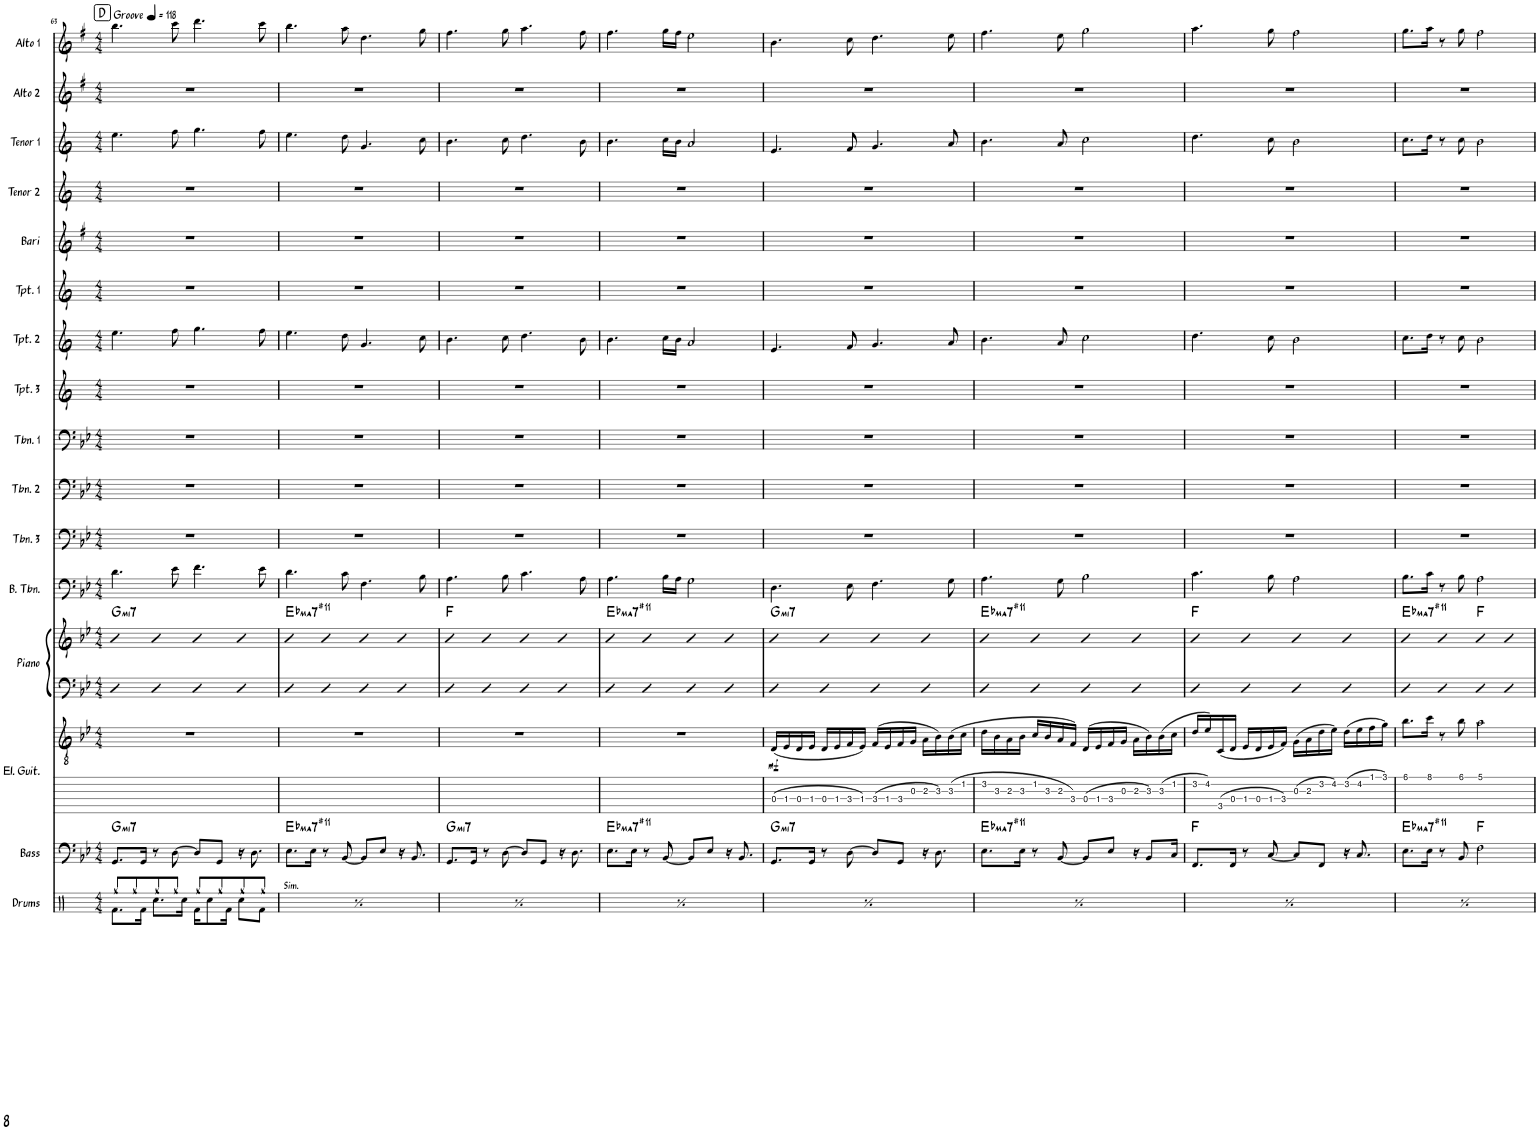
**kern	**kern	**harte	**kern	**kern	**dynam	**kern	**kern	**harte	**kern	**kern	**kern	**kern	**kern	**kern	**kern	**kern	**kern	**kern	**kern	**kern
*part16	*part15	*part15	*part14	*part14	*part14	*part13	*part13	*part13	*part12	*part11	*part10	*part9	*part8	*part7	*part6	*part5	*part4	*part3	*part2	*part1
*staff18	*staff17	*	*staff16	*staff15	*staff15/16	*staff14	*staff13	*	*staff12	*staff11	*staff10	*staff9	*staff8	*staff7	*staff6	*staff5	*staff4	*staff3	*staff2	*staff1
*I"Drums	*I"Bass	*	*I"Electric Guitar	*	*	*I"Piano	*	*	*I"Bass Trombone	*I"Trombone 3	*I"Trombone 2	*I"Trombone 1	*I"Trumpet 3	*I"Trumpet 2	*I"Trumpet 1	*I"Bari Sax	*I"Tenor Sax 2	*I"Tenor Sax 1	*I"Alto Sax 2	*I"Alto Sax 1
*I'Drums	*I'Bass	*	*I'El. Guit.	*	*	*I'Piano	*	*	*I'B. Tbn.	*I'Tbn. 3	*I'Tbn. 2	*I'Tbn. 1	*I'Tpt. 3	*I'Tpt. 2	*I'Tpt. 1	*I'Bari	*I'Tenor 2	*I'Tenor 1	*I'Alto 2	*I'Alto 1
!!LO:PB:g=z
*clefX	*clefF4	*	*	*clefGv2	*	*clefF4	*clefG2	*	*clefF4	*clefF4	*clefF4	*clefF4	*clefG2	*clefG2	*clefG2	*clefG2	*clefG2	*clefG2	*clefG2	*clefG2
*	*Trd7c12	*	*	*	*	*	*	*	*	*	*	*	*Trd1c2	*Trd1c2	*Trd1c2	*Trd12c21	*Trd8c14	*Trd8c14	*Trd5c9	*Trd5c9
*k[]	*k[b-e-]	*	*k[b-e-]	*k[b-e-]	*	*k[b-e-]	*k[b-e-]	*	*k[b-e-]	*k[b-e-]	*k[b-e-]	*k[b-e-]	*k[]	*k[]	*k[]	*k[f#]	*k[]	*k[]	*k[f#]	*k[f#]
*M4/4	*M4/4	*	*M4/4	*M4/4	*	*M4/4	*M4/4	*	*M4/4	*M4/4	*M4/4	*M4/4	*M4/4	*M4/4	*M4/4	*M4/4	*M4/4	*M4/4	*M4/4	*M4/4
*MM118	*MM118	*	*MM118	*MM118	*	*MM118	*MM118	*	*MM118	*MM118	*MM118	*MM118	*MM118	*MM118	*MM118	*MM118	*MM118	*MM118	*MM118	*MM118
!!LO:REH:place=s1:a:B:rj:fs=14:t=D
=63	=63	=63	=63	=63	=63	=63	=63	=63	=63	=63	=63	=63	=63	=63	=63	=63	=63	=63	=63	=63
*^	*	*	*	*	*	*	*	*	*	*	*	*	*	*	*	*	*	*	*	*
!	!	!	!LO:H:kt=mi7	!	!	!	!	!	!LO:H:kt=mi7	!	!	!	!	!	!	!	!	!	!	!	!LO:TX:a:B:t=Groove
8Rgg/L	8.Rf\L	8.GG/L	G:min7	1r	1r	.	4D	4b-	G:min7	4.d\	1r	1r	1r	1r	4.ee\	1r	1r	1r	4.ee\	1r	4.bb\
8Rgg/	.	.	.	.	.	.	.	.	.	.	.	.	.	.	.	.	.	.	.	.	.
.	16Rf\Jk	16GG/Jk	.	.	.	.	.	.	.	.	.	.	.	.	.	.	.	.	.	.	.
8Rgg/	8.Rcc\L	8r	.	.	.	.	4D	4b-	.	.	.	.	.	.	.	.	.	.	.	.	.
8Rgg/J	.	[8D\	.	.	.	.	.	.	.	8e-\	.	.	.	.	8ff\	.	.	.	8ff\	.	8ccc\
.	16Rcc\Jk	.	.	.	.	.	.	.	.	.	.	.	.	.	.	.	.	.	.	.	.
8Rgg/L	16Rf\KL	8D/L]	.	.	.	.	4D	4b-	.	4.f\	.	.	.	.	4.gg\	.	.	.	4.gg\	.	4.ddd\
.	8Rcc\	.	.	.	.	.	.	.	.	.	.	.	.	.	.	.	.	.	.	.	.
8Rgg/	.	8GG/J	.	.	.	.	.	.	.	.	.	.	.	.	.	.	.	.	.	.	.
.	16Rf\Jk	.	.	.	.	.	.	.	.	.	.	.	.	.	.	.	.	.	.	.	.
8Rgg/	8Rcc\L	16r	.	.	.	.	4D	4b-	.	.	.	.	.	.	.	.	.	.	.	.	.
.	.	8.D\	.	.	.	.	.	.	.	.	.	.	.	.	.	.	.	.	.	.	.
8Rgg/J	8Rf\J	.	.	.	.	.	.	.	.	8e-\	.	.	.	.	8ff\	.	.	.	8ff\	.	8ccc\
=64	=64	=64	=64	=64	=64	=64	=64	=64	=64	=64	=64	=64	=64	=64	=64	=64	=64	=64	=64	=64	=64
!	!	!	!LO:H:kt=ma7	!	!	!	!	!	!LO:H:kt=ma7	!	!	!	!	!	!	!	!	!	!	!	!
8Rgg/L	8.Rf\L	8.E-\L	Eb:maj7(#11)	1r	1r	.	4D	4b-	Eb:maj7(#11)	4.d\	1r	1r	1r	1r	4.ee\	1r	1r	1r	4.ee\	1r	4.bb\
8Rgg/	.	.	.	.	.	.	.	.	.	.	.	.	.	.	.	.	.	.	.	.	.
.	16Rf\Jk	16E-\Jk	.	.	.	.	.	.	.	.	.	.	.	.	.	.	.	.	.	.	.
8Rgg/	8.Rcc\L	8r	.	.	.	.	4D	4b-	.	.	.	.	.	.	.	.	.	.	.	.	.
8Rgg/J	.	[8BB-/	.	.	.	.	.	.	.	8c\	.	.	.	.	8dd\	.	.	.	8dd\	.	8aa\
.	16Rcc\Jk	.	.	.	.	.	.	.	.	.	.	.	.	.	.	.	.	.	.	.	.
8Rgg/L	16Rf\KL	8BB-/L]	.	.	.	.	4D	4b-	.	4.F\	.	.	.	.	4.g/	.	.	.	4.g/	.	4.dd\
.	8Rcc\	.	.	.	.	.	.	.	.	.	.	.	.	.	.	.	.	.	.	.	.
8Rgg/	.	8E-/J	.	.	.	.	.	.	.	.	.	.	.	.	.	.	.	.	.	.	.
.	16Rf\Jk	.	.	.	.	.	.	.	.	.	.	.	.	.	.	.	.	.	.	.	.
8Rgg/	8Rcc\L	16r	.	.	.	.	4D	4b-	.	.	.	.	.	.	.	.	.	.	.	.	.
.	.	8.BB-/	.	.	.	.	.	.	.	.	.	.	.	.	.	.	.	.	.	.	.
8Rgg/J	8Rf\J	.	.	.	.	.	.	.	.	8B-\	.	.	.	.	8cc\	.	.	.	8cc\	.	8gg\
=65	=65	=65	=65	=65	=65	=65	=65	=65	=65	=65	=65	=65	=65	=65	=65	=65	=65	=65	=65	=65	=65
!	!	!	!LO:H:kt=mi7	!	!	!	!	!	!	!	!	!	!	!	!	!	!	!	!	!	!
8Rgg/L	8.Rf\L	8.GG/L	G:min7	1r	1r	.	4D	4b-	F:maj	4.A\	1r	1r	1r	1r	4.b\	1r	1r	1r	4.b\	1r	4.ff#\
8Rgg/	.	.	.	.	.	.	.	.	.	.	.	.	.	.	.	.	.	.	.	.	.
.	16Rf\Jk	16GG/Jk	.	.	.	.	.	.	.	.	.	.	.	.	.	.	.	.	.	.	.
8Rgg/	8.Rcc\L	8r	.	.	.	.	4D	4b-	.	.	.	.	.	.	.	.	.	.	.	.	.
8Rgg/J	.	[8D\	.	.	.	.	.	.	.	8B-\	.	.	.	.	8cc\	.	.	.	8cc\	.	8gg\
.	16Rcc\Jk	.	.	.	.	.	.	.	.	.	.	.	.	.	.	.	.	.	.	.	.
8Rgg/L	16Rf\KL	8D/L]	.	.	.	.	4D	4b-	.	4.c\	.	.	.	.	4.dd\	.	.	.	4.dd\	.	4.aa\
.	8Rcc\	.	.	.	.	.	.	.	.	.	.	.	.	.	.	.	.	.	.	.	.
8Rgg/	.	8GG/J	.	.	.	.	.	.	.	.	.	.	.	.	.	.	.	.	.	.	.
.	16Rf\Jk	.	.	.	.	.	.	.	.	.	.	.	.	.	.	.	.	.	.	.	.
8Rgg/	8Rcc\L	16r	.	.	.	.	4D	4b-	.	.	.	.	.	.	.	.	.	.	.	.	.
.	.	8.D\	.	.	.	.	.	.	.	.	.	.	.	.	.	.	.	.	.	.	.
8Rgg/J	8Rf\J	.	.	.	.	.	.	.	.	8A\	.	.	.	.	8b\	.	.	.	8b\	.	8ff#\
=66	=66	=66	=66	=66	=66	=66	=66	=66	=66	=66	=66	=66	=66	=66	=66	=66	=66	=66	=66	=66	=66
!	!	!	!LO:H:kt=ma7	!	!	!	!	!	!LO:H:kt=ma7	!	!	!	!	!	!	!	!	!	!	!	!
8Rgg/L	8.Rf\L	8.E-\L	Eb:maj7(#11)	1r	1r	.	4D	4b-	Eb:maj7(#11)	4.A\	1r	1r	1r	1r	4.b\	1r	1r	1r	4.b\	1r	4.ff#\
8Rgg/	.	.	.	.	.	.	.	.	.	.	.	.	.	.	.	.	.	.	.	.	.
.	16Rf\Jk	16E-\Jk	.	.	.	.	.	.	.	.	.	.	.	.	.	.	.	.	.	.	.
8Rgg/	8.Rcc\L	8r	.	.	.	.	4D	4b-	.	.	.	.	.	.	.	.	.	.	.	.	.
8Rgg/J	.	[8BB-/	.	.	.	.	.	.	.	16B-\LL	.	.	.	.	16cc\LL	.	.	.	16cc\LL	.	16gg\LL
.	16Rcc\Jk	.	.	.	.	.	.	.	.	16A\JJ	.	.	.	.	16b\JJ	.	.	.	16b\JJ	.	16ff#\JJ
8Rgg/L	16Rf\KL	8BB-/L]	.	.	.	.	4D	4b-	.	2G\	.	.	.	.	2a/	.	.	.	2a/	.	2ee\
.	8Rcc\	.	.	.	.	.	.	.	.	.	.	.	.	.	.	.	.	.	.	.	.
8Rgg/	.	8E-/J	.	.	.	.	.	.	.	.	.	.	.	.	.	.	.	.	.	.	.
.	16Rf\Jk	.	.	.	.	.	.	.	.	.	.	.	.	.	.	.	.	.	.	.	.
8Rgg/	8Rcc\L	16r	.	.	.	.	4D	4b-	.	.	.	.	.	.	.	.	.	.	.	.	.
.	.	8.BB-/	.	.	.	.	.	.	.	.	.	.	.	.	.	.	.	.	.	.	.
8Rgg/J	8Rf\J	.	.	.	.	.	.	.	.	.	.	.	.	.	.	.	.	.	.	.	.
=67	=67	=67	=67	=67	=67	=67	=67	=67	=67	=67	=67	=67	=67	=67	=67	=67	=67	=67	=67	=67	=67
!	!	!	!LO:H:kt=mi7	!	!	!LO:DY:b	!	!	!LO:H:kt=mi7	!	!	!	!	!	!	!	!	!	!	!	!
8Rgg/L	8.Rf\L	8.GG/L	G:min7	16DLL	(16D/LL	mf	4D	4b-	G:min7	4.D\	1r	1r	1r	1r	4.e/	1r	1r	1r	4.e/	1r	4.b\
.	.	.	.	16E-J	16E-/	.	.	.	.	.	.	.	.	.	.	.	.	.	.	.	.
8Rgg/	.	.	.	16DL	16D/	.	.	.	.	.	.	.	.	.	.	.	.	.	.	.	.
.	16Rf\Jk	16GG/Jk	.	16E-JJ	16E-/JJ	.	.	.	.	.	.	.	.	.	.	.	.	.	.	.	.
8Rgg/	8.Rcc\L	8r	.	16DLL	16D/LL	.	4D	4b-	.	.	.	.	.	.	.	.	.	.	.	.	.
.	.	.	.	16E-J	16E-/	.	.	.	.	.	.	.	.	.	.	.	.	.	.	.	.
8Rgg/J	.	[8D\	.	16FL	16F/	.	.	.	.	8E-\	.	.	.	.	8f/	.	.	.	8f/	.	8cc\
.	16Rcc\Jk	.	.	16E-JJ	16E-/JJ)	.	.	.	.	.	.	.	.	.	.	.	.	.	.	.	.
8Rgg/L	16Rf\KL	8D/L]	.	16FLL	(16F/LL	.	4D	4b-	.	4.F\	.	.	.	.	4.g/	.	.	.	4.g/	.	4.dd\
.	8Rcc\	.	.	16E-J	16E-/	.	.	.	.	.	.	.	.	.	.	.	.	.	.	.	.
8Rgg/	.	8GG/J	.	16FL	16F/	.	.	.	.	.	.	.	.	.	.	.	.	.	.	.	.
.	16Rf\Jk	.	.	16GJJ	16G/JJ	.	.	.	.	.	.	.	.	.	.	.	.	.	.	.	.
8Rgg/	8Rcc\L	16r	.	16ALL	16A\LL	.	4D	4b-	.	.	.	.	.	.	.	.	.	.	.	.	.
.	.	8.D\	.	16B-J	16B-\)	.	.	.	.	.	.	.	.	.	.	.	.	.	.	.	.
8Rgg/J	8Rf\J	.	.	16B-L	(16B-\	.	.	.	.	8G\	.	.	.	.	8a/	.	.	.	8a/	.	8ee\
.	.	.	.	16cJJ	16c\JJ	.	.	.	.	.	.	.	.	.	.	.	.	.	.	.	.
=68	=68	=68	=68	=68	=68	=68	=68	=68	=68	=68	=68	=68	=68	=68	=68	=68	=68	=68	=68	=68	=68
!	!	!	!LO:H:kt=ma7	!	!	!	!	!	!LO:H:kt=ma7	!	!	!	!	!	!	!	!	!	!	!	!
8Rgg/L	8.Rf\L	8.E-\L	Eb:maj7(#11)	16dLL	16d\LL	.	4D	4b-	Eb:maj7(#11)	4.A\	1r	1r	1r	1r	4.b\	1r	1r	1r	4.b\	1r	4.ff#\
.	.	.	.	16B-J	16B-\	.	.	.	.	.	.	.	.	.	.	.	.	.	.	.	.
8Rgg/	.	.	.	16AL	16A\	.	.	.	.	.	.	.	.	.	.	.	.	.	.	.	.
.	16Rf\Jk	16E-\Jk	.	16B-JJ	16B-\JJ	.	.	.	.	.	.	.	.	.	.	.	.	.	.	.	.
8Rgg/	8.Rcc\L	8r	.	16cLL	16c/LL	.	4D	4b-	.	.	.	.	.	.	.	.	.	.	.	.	.
.	.	.	.	16B-J	16B-/	.	.	.	.	.	.	.	.	.	.	.	.	.	.	.	.
8Rgg/J	.	[8BB-/	.	16AL	16A/	.	.	.	.	8G\	.	.	.	.	8a/	.	.	.	8a/	.	8ee\
.	16Rcc\Jk	.	.	16FJJ	16F/JJ)	.	.	.	.	.	.	.	.	.	.	.	.	.	.	.	.
8Rgg/L	16Rf\KL	8BB-/L]	.	16DLL	(16D/LL	.	4D	4b-	.	2B-\	.	.	.	.	2cc\	.	.	.	2cc\	.	2gg\
.	8Rcc\	.	.	16E-J	16E-/	.	.	.	.	.	.	.	.	.	.	.	.	.	.	.	.
8Rgg/	.	8E-/J	.	16FL	16F/	.	.	.	.	.	.	.	.	.	.	.	.	.	.	.	.
.	16Rf\Jk	.	.	16GJJ	16G/JJ	.	.	.	.	.	.	.	.	.	.	.	.	.	.	.	.
8Rgg/	8Rcc\L	16r	.	16ALL	16A\LL	.	4D	4b-	.	.	.	.	.	.	.	.	.	.	.	.	.
.	.	8BB-/L	.	16B-J	16B-\)	.	.	.	.	.	.	.	.	.	.	.	.	.	.	.	.
8Rgg/J	8Rf\J	.	.	16B-L	(16B-\	.	.	.	.	.	.	.	.	.	.	.	.	.	.	.	.
.	.	16C/Jk	.	16cJJ	16c\JJ	.	.	.	.	.	.	.	.	.	.	.	.	.	.	.	.
=69	=69	=69	=69	=69	=69	=69	=69	=69	=69	=69	=69	=69	=69	=69	=69	=69	=69	=69	=69	=69	=69
8Rgg/L	8.Rf\L	8.FF/L	F:maj	16dLL	16d/LL	.	4D	4b-	F:maj	4.c\	1r	1r	1r	1r	4.dd\	1r	1r	1r	4.dd\	1r	4.aa\
.	.	.	.	16e-J	16e-/)	.	.	.	.	.	.	.	.	.	.	.	.	.	.	.	.
8Rgg/	.	.	.	16CL	(16C/	.	.	.	.	.	.	.	.	.	.	.	.	.	.	.	.
.	16Rf\Jk	16FF/Jk	.	16DJJ	16D/JJ	.	.	.	.	.	.	.	.	.	.	.	.	.	.	.	.
8Rgg/	8.Rcc\L	8r	.	16E-LL	16E-/LL	.	4D	4b-	.	.	.	.	.	.	.	.	.	.	.	.	.
.	.	.	.	16DJ	16D/	.	.	.	.	.	.	.	.	.	.	.	.	.	.	.	.
8Rgg/J	.	[8C/	.	16E-L	16E-/	.	.	.	.	8B-\	.	.	.	.	8cc\	.	.	.	8cc\	.	8gg\
.	16Rcc\Jk	.	.	16FJJ	16F/JJ)	.	.	.	.	.	.	.	.	.	.	.	.	.	.	.	.
8Rgg/L	16Rf\KL	8C/L]	.	16GLL	(16G\LL	.	4D	4b-	.	2A\	.	.	.	.	2b\	.	.	.	2b\	.	2ff#\
.	8Rcc\	.	.	16AJ	16A\	.	.	.	.	.	.	.	.	.	.	.	.	.	.	.	.
8Rgg/	.	8FF/J	.	16dL	16d\	.	.	.	.	.	.	.	.	.	.	.	.	.	.	.	.
.	16Rf\Jk	.	.	16e-JJ	16e-\JJ)	.	.	.	.	.	.	.	.	.	.	.	.	.	.	.	.
8Rgg/	8Rcc\L	16r	.	16dLL	(16d\LL	.	4D	4b-	.	.	.	.	.	.	.	.	.	.	.	.	.
.	.	8.C/	.	16e-J	16e-\	.	.	.	.	.	.	.	.	.	.	.	.	.	.	.	.
8Rgg/J	8Rf\J	.	.	16fL	16f\	.	.	.	.	.	.	.	.	.	.	.	.	.	.	.	.
.	.	.	.	16gJJ	16g\JJ)	.	.	.	.	.	.	.	.	.	.	.	.	.	.	.	.
=70	=70	=70	=70	=70	=70	=70	=70	=70	=70	=70	=70	=70	=70	=70	=70	=70	=70	=70	=70	=70	=70
!	!	!	!LO:H:kt=ma7	!	!	!	!	!	!LO:H:kt=ma7	!	!	!	!	!	!	!	!	!	!	!	!
8Rgg/L	8.Rf\L	8.E-\L	Eb:maj7(#11)	8.b-L	8.b-\L	.	4D	4b-	Eb:maj7(#11)	8.B-\L	1r	1r	1r	1r	8.cc\L	1r	1r	1r	8.cc\L	1r	8.gg\L
8Rgg/	.	.	.	.	.	.	.	.	.	.	.	.	.	.	.	.	.	.	.	.	.
.	16Rf\Jk	16E-\Jk	.	16ccJk	16cc\Jk	.	.	.	.	16c\Jk	.	.	.	.	16dd\Jk	.	.	.	16dd\Jk	.	16aa\Jk
8Rgg/	8.Rcc\L	8r	.	8r	8r	.	4D	4b-	.	8r	.	.	.	.	8r	.	.	.	8r	.	8r
8Rgg/J	.	8BB-/	.	8b-	8b-\	.	.	.	.	8B-\	.	.	.	.	8cc\	.	.	.	8cc\	.	8gg\
.	16Rcc\Jk	.	.	.	.	.	.	.	.	.	.	.	.	.	.	.	.	.	.	.	.
8Rgg/L	16Rf\KL	2F\	F:maj	2a	2a\	.	4D	4b-	F:maj	2A\	.	.	.	.	2b\	.	.	.	2b\	.	2ff#\
.	8Rcc\	.	.	.	.	.	.	.	.	.	.	.	.	.	.	.	.	.	.	.	.
8Rgg/	.	.	.	.	.	.	.	.	.	.	.	.	.	.	.	.	.	.	.	.	.
.	16Rf\Jk	.	.	.	.	.	.	.	.	.	.	.	.	.	.	.	.	.	.	.	.
8Rgg/	8Rcc\L	.	.	.	.	.	4D	4b-	.	.	.	.	.	.	.	.	.	.	.	.	.
8Rgg/J	8Rf\J	.	.	.	.	.	.	.	.	.	.	.	.	.	.	.	.	.	.	.	.
*v	*v	*	*	*	*	*	*	*	*	*	*	*	*	*	*	*	*	*	*	*	*
=	=	=	=	=	=	=	=	=	=	=	=	=	=	=	=	=	=	=	=	=
*-	*-	*-	*-	*-	*-	*-	*-	*-	*-	*-	*-	*-	*-	*-	*-	*-	*-	*-	*-	*-
